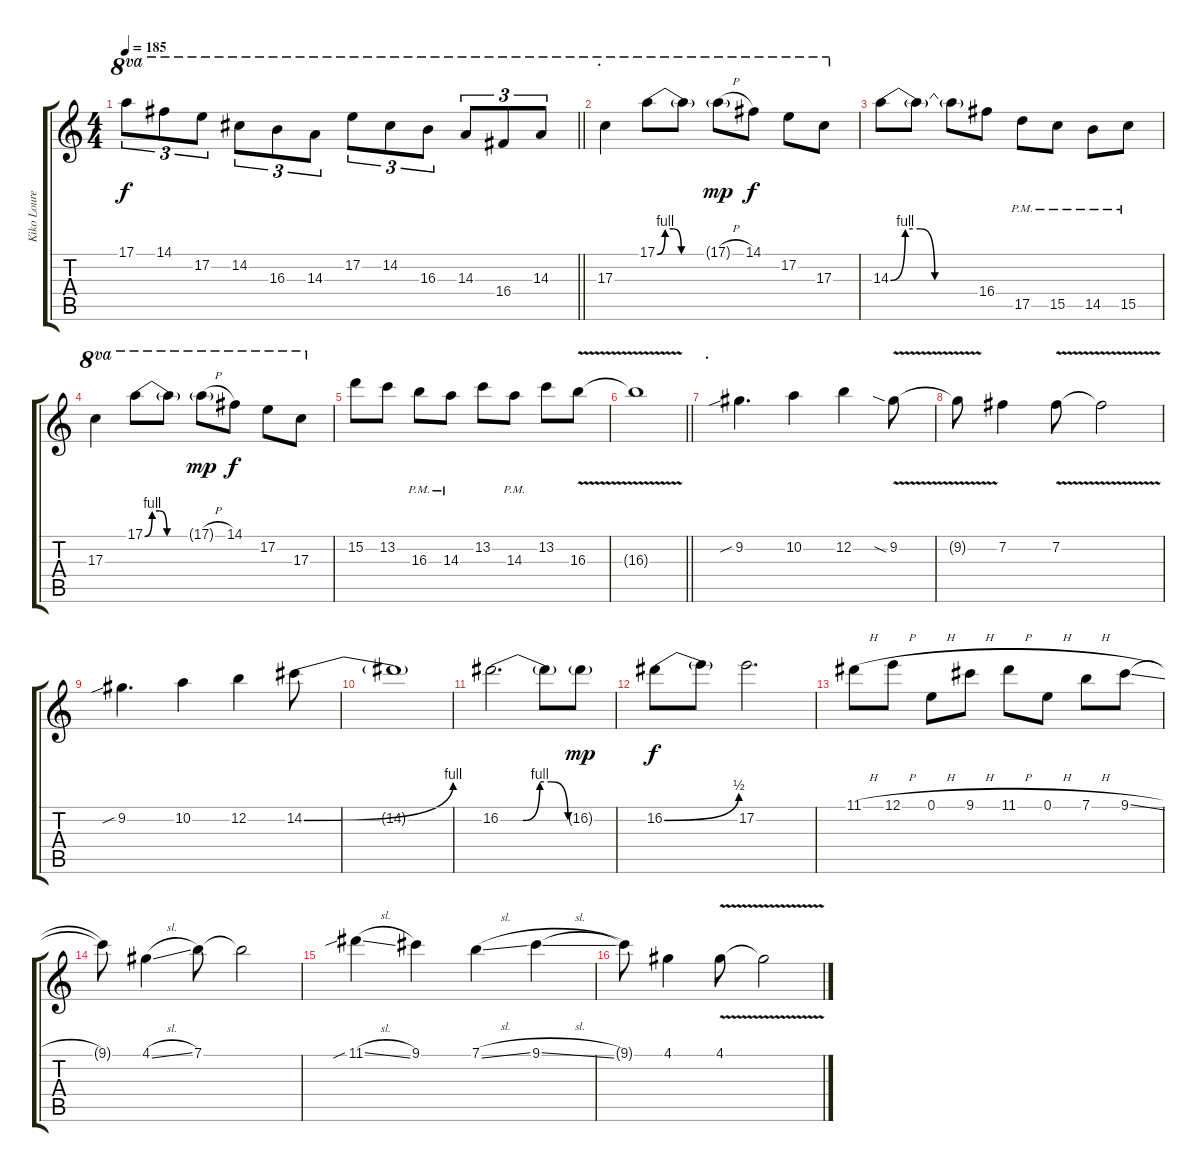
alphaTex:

\track ("Kiko Loureiro" "Kiko Loure") {instrument distortionguitar}
\staff {score tabs}
\tuning (E4 B3 G3 D3 A2 E2) {hide}
\ts (4 4)
\tempo 185
\clef g2
\barLineRight lightlight
\ks c
17.1.8{tu (3 2) ot 8va dy f} 14.1.8{tu (3 2) ot 8va} 17.2.8{tu (3 2) ot 8va} 14.2.8{tu (3 2) ot 8va} 16.3.8{tu (3 2) ot 8va} 14.3.8{tu (3 2) ot 8va} 17.2.8{tu (3 2) ot 8va} 14.2.8{tu (3 2) ot 8va} 16.3.8{tu (3 2) ot 8va} 14.3.8{tu (3 2) ot 8va} 16.4.8{tu (3 2) ot 8va} 14.3.8{tu (3 2) ot 8va} |
\section ("" ".")
17.3.4{ot 8va} 17.1{be (custom 0 0 10 4 20 4 30 0 60 0)}.8{ot 8va} 17.1{t}.8{ot 8va} 17.1{h g}.8{ot 8va dy mp} 14.1.8{ot 8va dy f} 17.2.8{ot 8va} 17.3.8{ot 8va} |
14.3{be (custom 0 0 10 4 20 4 30 0 60 0)}.8 14.3{t}.8 14.3{t}.8 16.4.8 17.5{pm}.8 15.5{pm}.8 14.5{pm}.8 15.5{pm}.8 |
17.3.4{ot 8va} 17.1{be (custom 0 0 10 4 20 4 30 0 60 0)}.8{ot 8va} 17.1{t}.8{ot 8va} 17.1{h g}.8{ot 8va dy mp} 14.1.8{ot 8va dy f} 17.2.8{ot 8va} 17.3.8{ot 8va} |
15.2.8 13.2.8 16.3{pm}.8 14.3{pm}.8 13.2.8 14.3{pm}.8 13.2.8 16.3{v}.8 |
\barLineRight lightlight
16.3{t}.1 |
\section ("" ".")
9.2{sib}.4{d} 10.2.4 12.2.4 9.2{v sia}.8 |
9.2{t}.8 7.2.4 7.2{v}.8 7.2{t}.2 |
9.2{sib}.4{d} 10.2.4 12.2.4 14.2{be (bend 0 0 60 4)}.8 |
14.2{t}.1 |
16.2{be (custom 0 0 20 0 35 4 45 4 60 0)}.2{d} 16.2{t}.8 16.2{g}.8{dy mp} |
16.2{be (bend 0 0 60 2)}.8{dy f} 16.2{t}.8 17.2.2{d} |
11.1{h}.8 12.1{h}.8 0.1{h}.8 9.1{h}.8 11.1{h}.8 0.1{h}.8 7.1{h}.8 9.1{sl}.8 |
9.1{t}.8 4.1{sl}.4 7.1.8 7.1{t}.2 |
11.1{sib sl}.4 9.1.4 7.1{sl}.4 9.1{sl}.4 |
9.1{t}.8 4.1.4 4.1{v}.8 4.1{t}.2
